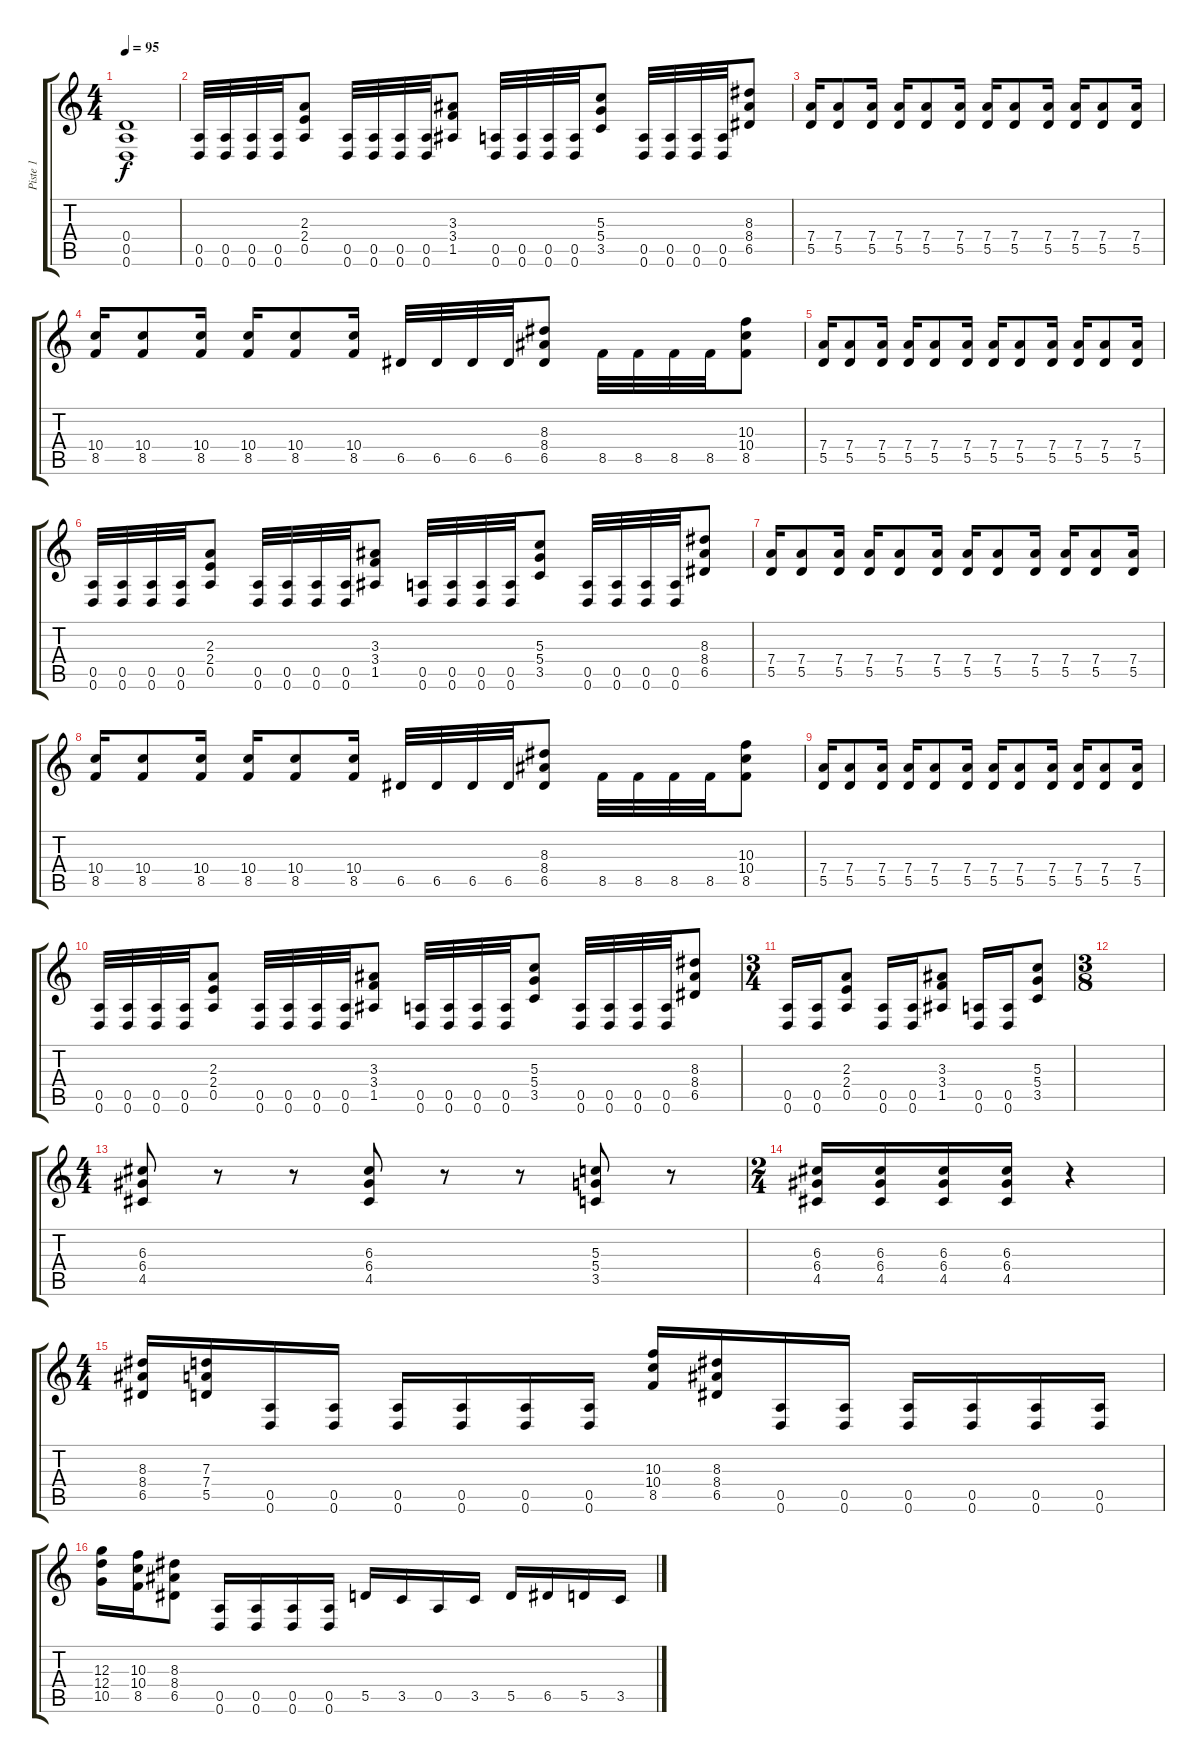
\track ("Piste 1" "Piste 1") {instrument overdrivenguitar}
\staff {score tabs}
\tuning (E4 B3 G3 D3 A2 D2) {hide}
\ts (4 4)
\tempo 95
\clef g2
\ks c
(0.4 0.5 0.6).1{dy f} |
(0.5 0.6).32 (0.5 0.6).32 (0.5 0.6).32 (0.5 0.6).32 (2.3 2.4 0.5).8 (0.5 0.6).32 (0.5 0.6).32 (0.5 0.6).32 (0.5 0.6).32 (3.3 3.4 1.5).8 (0.5 0.6).32 (0.5 0.6).32 (0.5 0.6).32 (0.5 0.6).32 (5.3 5.4 3.5).8 (0.5 0.6).32 (0.5 0.6).32 (0.5 0.6).32 (0.5 0.6).32 (8.3 8.4 6.5).8 |
(7.4 5.5).16 (7.4 5.5).8 (7.4 5.5).16 (7.4 5.5).16 (7.4 5.5).8 (7.4 5.5).16 (7.4 5.5).16 (7.4 5.5).8 (7.4 5.5).16 (7.4 5.5).16 (7.4 5.5).8 (7.4 5.5).16 |
(10.4 8.5).16 (10.4 8.5).8 (10.4 8.5).16 (10.4 8.5).16 (10.4 8.5).8 (10.4 8.5).16 6.5.32 6.5.32 6.5.32 6.5.32 (8.3 8.4 6.5).8 8.5.32 8.5.32 8.5.32 8.5.32 (10.3 10.4 8.5).8 |
(7.4 5.5).16 (7.4 5.5).8 (7.4 5.5).16 (7.4 5.5).16 (7.4 5.5).8 (7.4 5.5).16 (7.4 5.5).16 (7.4 5.5).8 (7.4 5.5).16 (7.4 5.5).16 (7.4 5.5).8 (7.4 5.5).16 |
(0.5 0.6).32 (0.5 0.6).32 (0.5 0.6).32 (0.5 0.6).32 (2.3 2.4 0.5).8 (0.5 0.6).32 (0.5 0.6).32 (0.5 0.6).32 (0.5 0.6).32 (3.3 3.4 1.5).8 (0.5 0.6).32 (0.5 0.6).32 (0.5 0.6).32 (0.5 0.6).32 (5.3 5.4 3.5).8 (0.5 0.6).32 (0.5 0.6).32 (0.5 0.6).32 (0.5 0.6).32 (8.3 8.4 6.5).8 |
(7.4 5.5).16 (7.4 5.5).8 (7.4 5.5).16 (7.4 5.5).16 (7.4 5.5).8 (7.4 5.5).16 (7.4 5.5).16 (7.4 5.5).8 (7.4 5.5).16 (7.4 5.5).16 (7.4 5.5).8 (7.4 5.5).16 |
(10.4 8.5).16 (10.4 8.5).8 (10.4 8.5).16 (10.4 8.5).16 (10.4 8.5).8 (10.4 8.5).16 6.5.32 6.5.32 6.5.32 6.5.32 (8.3 8.4 6.5).8 8.5.32 8.5.32 8.5.32 8.5.32 (10.3 10.4 8.5).8 |
(7.4 5.5).16 (7.4 5.5).8 (7.4 5.5).16 (7.4 5.5).16 (7.4 5.5).8 (7.4 5.5).16 (7.4 5.5).16 (7.4 5.5).8 (7.4 5.5).16 (7.4 5.5).16 (7.4 5.5).8 (7.4 5.5).16 |
(0.5 0.6).32 (0.5 0.6).32 (0.5 0.6).32 (0.5 0.6).32 (2.3 2.4 0.5).8 (0.5 0.6).32 (0.5 0.6).32 (0.5 0.6).32 (0.5 0.6).32 (3.3 3.4 1.5).8 (0.5 0.6).32 (0.5 0.6).32 (0.5 0.6).32 (0.5 0.6).32 (5.3 5.4 3.5).8 (0.5 0.6).32 (0.5 0.6).32 (0.5 0.6).32 (0.5 0.6).32 (8.3 8.4 6.5).8 |
\ts (3 4)
(0.5 0.6).16 (0.5 0.6).16 (2.3 2.4 0.5).8 (0.5 0.6).16 (0.5 0.6).16 (3.3 3.4 1.5).8 (0.5 0.6).16 (0.5 0.6).16 (5.3 5.4 3.5).8 |
\ts (3 8)
|
\ts (4 4)
(6.3 6.4 4.5).8 r.8 r.8 (6.3 6.4 4.5).8 r.8 r.8 (5.3 5.4 3.5).8 r.8 |
\ts (2 4)
(6.3 6.4 4.5).16 (6.3 6.4 4.5).16 (6.3 6.4 4.5).16 (6.3 6.4 4.5).16 r.4 |
\ts (4 4)
(8.3 8.4 6.5).16 (7.3 7.4 5.5).16 (0.5 0.6).16 (0.5 0.6).16 (0.5 0.6).16 (0.5 0.6).16 (0.5 0.6).16 (0.5 0.6).16 (10.3 10.4 8.5).16 (8.3 8.4 6.5).16 (0.5 0.6).16 (0.5 0.6).16 (0.5 0.6).16 (0.5 0.6).16 (0.5 0.6).16 (0.5 0.6).16 |
(12.3 12.4 10.5).16 (10.3 10.4 8.5).16 (8.3 8.4 6.5).8 (0.5 0.6).16 (0.5 0.6).16 (0.5 0.6).16 (0.5 0.6).16 5.5.16 3.5.16 0.5.16 3.5.16 5.5.16 6.5.16 5.5.16 3.5.16
